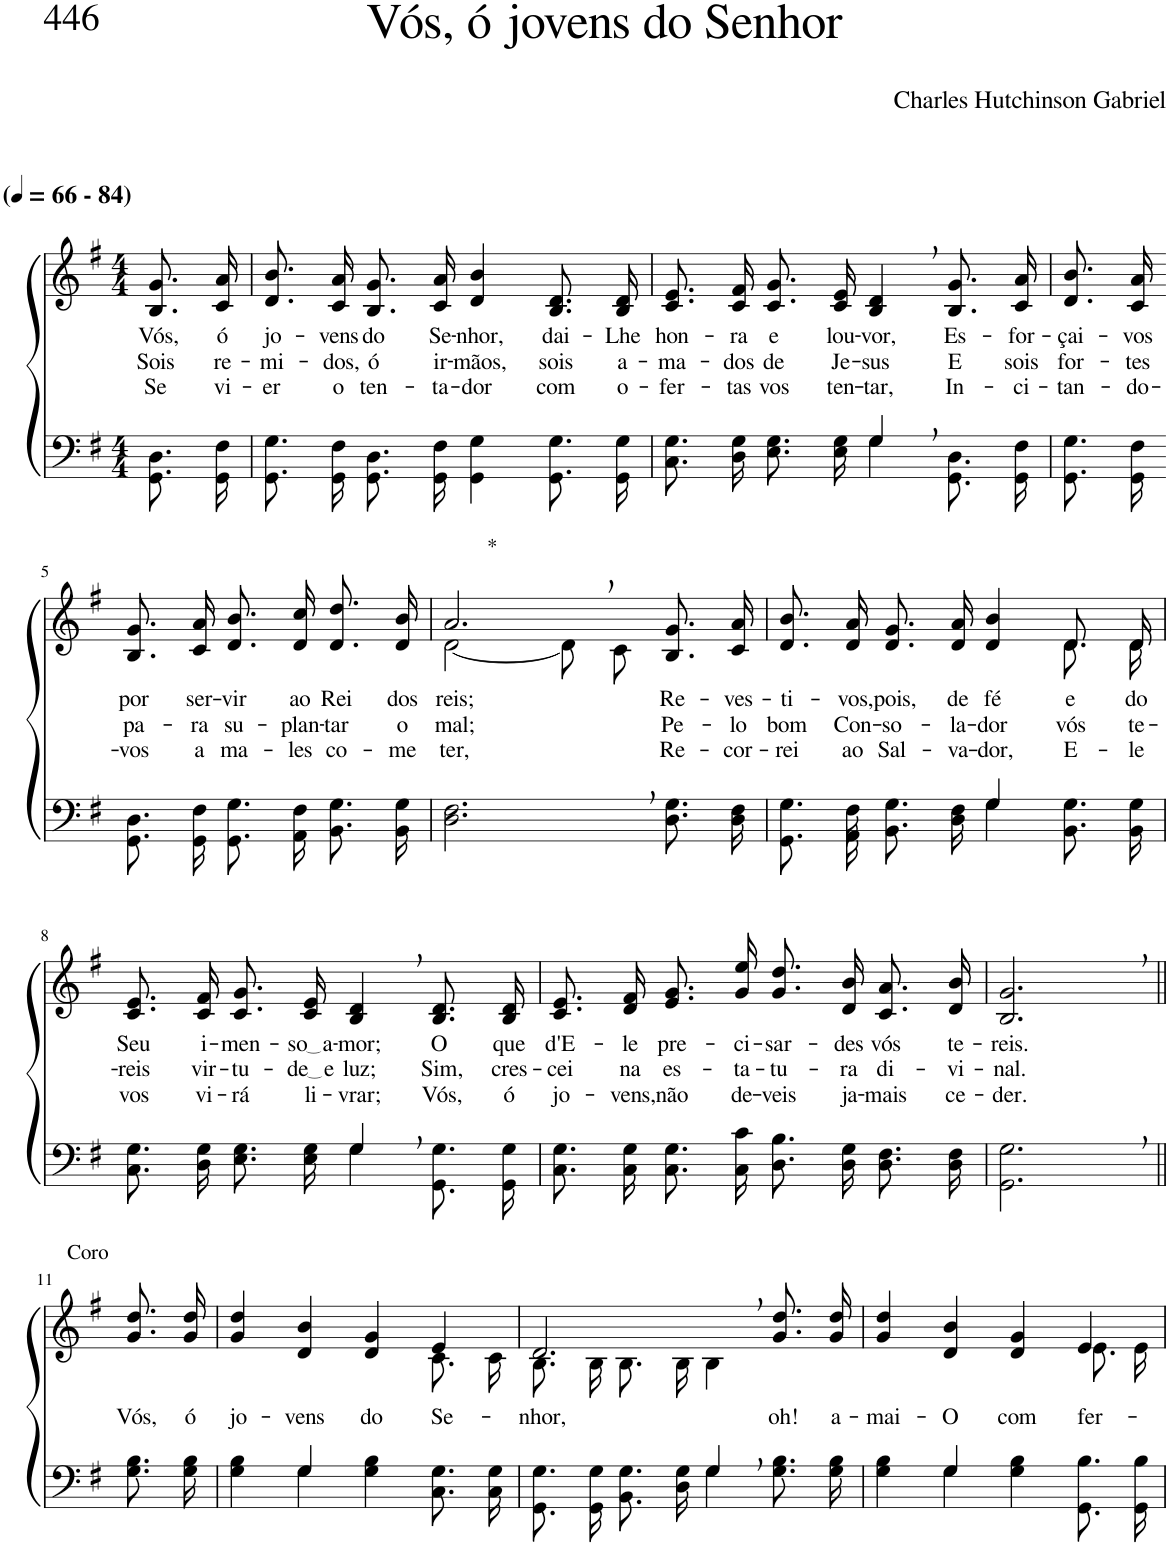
**kern	**kern	**text	**text	**text
*part2	*part1	*part1	*part1	*part1
*staff2	*staff1	*staff1	*staff1	*staff1
*I"Parte III e IV	*I"Parte I e II	*	*	*
*clefF4	*clefG2	*	*	*
*k[f#]	*k[f#]	*	*	*
*M4/4	*M4/4	*	*	*
*MM66	*MM66	*	*	*
=1	=1	=1	=1	=1
!	!LO:TX:a:B:t=(	!	!	!
!	!LO:TX:a:B:t=- 84)	!	!	!
!	!	!LO:LY:b	!LO:LY:b	!LO:LY:b
8.GG/ 8.D/L	8.B/ 8.g/L	Vós,	Sois	Se
!	!	!LO:LY:b	!LO:LY:b	!LO:LY:b
16GG/ 16F#/Jk	16c/ 16a/Jk	ó	re-	vi-
=2	=2	=2	=2	=2
!	!	!LO:LY:b	!LO:LY:b	!LO:LY:b
8.GG/ 8.G/L	8.d/ 8.b/L	jo-	-mi-	-er
!	!	!LO:LY:b	!LO:LY:b	!LO:LY:b
16GG/ 16F#/Jk	16c/ 16a/Jk	-vens	-dos,	o
!	!	!LO:LY:b	!LO:LY:b	!LO:LY:b
8.GG/ 8.D/L	8.B/ 8.g/L	do	ó	ten-
!	!	!LO:LY:b	!LO:LY:b	!LO:LY:b
16GG/ 16F#/Jk	16c/ 16a/Jk	Se-	ir-	-ta-
!	!	!LO:LY:b	!LO:LY:b	!LO:LY:b
4GG\ 4G\	4d/ 4b/	-nhor,	-mãos,	-dor
!	!	!LO:LY:b	!LO:LY:b	!LO:LY:b
8.GG/ 8.G/L	8.B/ 8.d/L	dai-	sois	com
!	!	!LO:LY:b	!LO:LY:b	!LO:LY:b
16GG/ 16G/Jk	16B/ 16d/Jk	-Lhe	a-	o-
=3	=3	=3	=3	=3
*^	*	*	*	*
!	!	!	!LO:LY:b	!LO:LY:b	!LO:LY:b
2ryy	8.C\ 8.G\L	8.c/ 8.e/L	hon-	-ma-	-fer-
!	!	!	!LO:LY:b	!LO:LY:b	!LO:LY:b
.	16D\ 16G\Jk	16c/ 16f#/Jk	-ra	-dos	-tas
!	!	!	!LO:LY:b	!LO:LY:b	!LO:LY:b
.	8.E\ 8.G\L	8.c/ 8.g/L	e	de	vos
!	!	!	!LO:LY:b	!LO:LY:b	!LO:LY:b
.	16E\ 16G\Jk	16c/ 16e/Jk	lou-	Je-	ten-
!	!	!	!LO:LY:b	!LO:LY:b	!LO:LY:b
4G,/	4G\	4B/, 4d/,	-vor,	-sus	-tar,
!	!	!	!LO:LY:b	!LO:LY:b	!LO:LY:b
4ryy	8.GG/ 8.D/L	8.B/ 8.g/L	Es-	E	In-
!	!	!	!LO:LY:b	!LO:LY:b	!LO:LY:b
.	16GG/ 16F#/Jk	16c/ 16a/Jk	-for-	sois	-ci-
=4	=4	=4	=4	=4	=4
!	!	!	!LO:LY:b	!LO:LY:b	!LO:LY:b
*v	*v	*	*	*	*
8.GG/ 8.G/L	8.d/ 8.b/L	-çai-	for-	-tan-
!	!	!LO:LY:b	!LO:LY:b	!LO:LY:b
16GG/ 16F#/Jk	16c/ 16a/Jk	-vos	-tes	-do-
!!LO:LB:g=z
=5-	=5-	=5-	=5-	=5-
!	!	!LO:LY:b	!LO:LY:b	!LO:LY:b
8.GG/ 8.D/L	8.B/ 8.g/L	por	pa-	-vos
!	!	!LO:LY:b	!LO:LY:b	!LO:LY:b
16GG/ 16F#/Jk	16c/ 16a/Jk	ser-	-ra	a
!	!	!LO:LY:b	!LO:LY:b	!LO:LY:b
8.GG/ 8.G/L	8.d/ 8.b/L	-vir	su-	ma-
!	!	!LO:LY:b	!LO:LY:b	!LO:LY:b
16AA/ 16F#/Jk	16d/ 16cc/Jk	ao	-plan-	-les
!	!	!LO:LY:b	!LO:LY:b	!LO:LY:b
8.BB\ 8.G\L	8.d/ 8.dd/L	Rei	-tar	co-
!	!	!LO:LY:b	!LO:LY:b	!LO:LY:b
16BB\ 16G\Jk	16d/ 16b/Jk	dos	o	-me-
=6	=6	=6	=6	=6
*	*^	*	*	*
!	!LO:TX:a:t=*	!	!	!	!
!	!	!	!LO:LY:b	!LO:LY:b	!LO:LY:b
2.D\, 2.F#\,	2.a,/	[2d\	reis;	mal;	-ter,
.	.	8d\L]	.	.	.
.	.	8c\J	.	.	.
!	!	!	!LO:LY:b	!LO:LY:b	!LO:LY:b
8.D\ 8.G\L	8.B/ 8.g/L	4ryy	Re-	Pe-	Re-
!	!	!	!LO:LY:b	!LO:LY:b	!LO:LY:b
16D\ 16F#\Jk	16c/ 16a/Jk	.	-ves-	-lo	-cor-
=7	=7	=7	=7	=7	=7
*^	*	*	*	*	*
!	!	!	!	!LO:LY:b	!LO:LY:b	!LO:LY:b
8.GG/ 8.G/L	8.ryy	8.d/ 8.b/L	2.ryy	-ti-	bom	-rei
!	!	!	!	!LO:LY:b	!LO:LY:b	!LO:LY:b
16F#/Jk	16AA\	16d/ 16a/Jk	.	-vos,	Con-	ao
!	!	!	!	!LO:LY:b	!LO:LY:b	!LO:LY:b
8.BB\ 8.G\L	4ryy	8.d/ 8.g/L	.	pois,	-so-	Sal-
!	!	!	!	!LO:LY:b	!LO:LY:b	!LO:LY:b
16D\ 16F#\Jk	.	16d/ 16a/Jk	.	de	-la-	-va-
!	!	!	!	!LO:LY:b	!LO:LY:b	!LO:LY:b
4G\	4G/	4d/ 4b/	.	fé	-dor	-dor,
!	!	!	!	!LO:LY:b	!LO:LY:b	!LO:LY:b
8.BB\ 8.G\L	4ryy	8.d/L	8.d\L	e	vós	E-
!	!	!	!	!LO:LY:b	!LO:LY:b	!LO:LY:b
16BB\ 16G\Jk	.	16d/Jk	16d\Jk	do	te-	-le
!!LO:LB:g=z
=8	=8	=8	=8	=8	=8	=8
!	!	!	!	!LO:LY:b	!LO:LY:b	!LO:LY:b
*	*	*v	*v	*	*	*
2ryy	8.C\ 8.G\L	8.c/ 8.e/L	Seu	-reis	vos
!	!	!	!LO:LY:b	!LO:LY:b	!LO:LY:b
.	16D\ 16G\Jk	16c/ 16f#/Jk	i-	vir-	vi-
!	!	!	!LO:LY:b	!LO:LY:b	!LO:LY:b
.	8.E\ 8.G\L	8.c/ 8.g/L	-men-	-tu-	-rá
!	!	!	!LO:LY:b	!LO:LY:b	!LO:LY:b
.	16E\ 16G\Jk	16c/ 16e/Jk	so a	de e	li-
!	!	!	!LO:LY:b	!LO:LY:b	!LO:LY:b
4G,/	4G\	4B/, 4d/,	-mor;	luz;	-vrar;
!	!	!	!LO:LY:b	!LO:LY:b	!LO:LY:b
4ryy	8.GG/ 8.G/L	8.B/ 8.d/L	O	Sim,	Vós,
!	!	!	!LO:LY:b	!LO:LY:b	!LO:LY:b
.	16GG/ 16G/Jk	16B/ 16d/Jk	que	cres-	ó
=9	=9	=9	=9	=9	=9
!	!	!	!LO:LY:b	!LO:LY:b	!LO:LY:b
*v	*v	*	*	*	*
8.C\ 8.G\L	8.c/ 8.e/L	d'E-	-cei	jo-
!	!	!LO:LY:b	!LO:LY:b	!LO:LY:b
16C\ 16G\Jk	16d/ 16f#/Jk	-le	na	-vens,
!	!	!LO:LY:b	!LO:LY:b	!LO:LY:b
8.C\ 8.G\L	8.e/ 8.g/L	pre-	es-	não
!	!	!LO:LY:b	!LO:LY:b	!LO:LY:b
16C\ 16c\Jk	16g/ 16ee/Jk	-ci-	-ta-	de-
!	!	!LO:LY:b	!LO:LY:b	!LO:LY:b
8.D\ 8.B\L	8.g/ 8.dd/L	-sar-	-tu-	-veis
!	!	!LO:LY:b	!LO:LY:b	!LO:LY:b
16D\ 16G\Jk	16d/ 16b/Jk	-des	-ra	ja-
!	!	!LO:LY:b	!LO:LY:b	!LO:LY:b
8.D\ 8.F#\L	8.c/ 8.a/L	vós	di-	-mais
!	!	!LO:LY:b	!LO:LY:b	!LO:LY:b
16D\ 16F#\Jk	16d/ 16b/Jk	te-	-vi-	ce-
=10	=10	=10	=10	=10
!	!	!LO:LY:b	!LO:LY:b	!LO:LY:b
2.GG\, 2.G\,	2.B/, 2.g/,	-reis.	-nal.	-der.
!!LO:LB:g=z
=11||	=11||	=11||	=11||	=11||
!	!LO:TX:a:t=Coro	!	!	!
!	!	!LO:LY:b	!	!
8.G\ 8.B\L	8.g\ 8.dd\L	Vós,	.	.
!	!	!LO:LY:b	!	!
16G\ 16B\Jk	16g\ 16dd\Jk	ó	.	.
=12	=12	=12	=12	=12
*^	*	*	*	*
!	!	!	!LO:LY:b	!	!
*	*	*^	*	*	*
4ryy	4G\ 4B\	4g/ 4dd/	2.ryy	jo-	.	.
!	!	!	!	!LO:LY:b	!	!
4G/	4G\	4d/ 4b/	.	-vens	.	.
!	!	!	!	!LO:LY:b	!	!
2ryy	4G\ 4B\	4d/ 4g/	.	do	.	.
!	!	!	!	!LO:LY:b	!	!
.	8.C\ 8.G\L	4e/	8.c\L	Se-	.	.
.	16C\ 16G\Jk	.	16c\Jk	.	.	.
=13	=13	=13	=13	=13	=13	=13
!	!	!	!	!LO:LY:b	!	!
2ryy	8.GG/ 8.G/L	2.d,/	8.B\L	-nhor,	.	.
.	16GG/ 16G/Jk	.	16B\Jk	.	.	.
.	8.BB\ 8.G\L	.	8.B\L	.	.	.
.	16D\ 16G\Jk	.	16B\Jk	.	.	.
4G,/	4G\	.	4B\	.	.	.
!	!	!	!	!LO:LY:b	!	!
4ryy	8.G\ 8.B\L	8.g\ 8.dd\L	4ryy	-oh!	.	.
!	!	!	!	!LO:LY:b	!	!
.	16G\ 16B\Jk	16g\ 16dd\Jk	.	a-	.	.
=14	=14	=14	=14	=14	=14	=14
!	!	!	!	!LO:LY:b	!	!
4ryy	4G\ 4B\	4g/ 4dd/	2.ryy	-mai-	.	.
!	!	!	!	!LO:LY:b	!	!
4G/	4G\	4d/ 4b/	.	-O	.	.
!	!	!	!	!LO:LY:b	!	!
2ryy	4G\ 4B\	4d/ 4g/	.	com	.	.
!	!	!	!	!LO:LY:b	!	!
.	8.GG\ 8.B\L	4e/	8.e\L	fer-	.	.
.	16GG\ 16B\Jk	.	16e\Jk	.	.	.
*v	*v	*	*	*	*	*
*	*v	*v	*	*	*
=	=	=	=	=
*-	*-	*-	*-	*-
